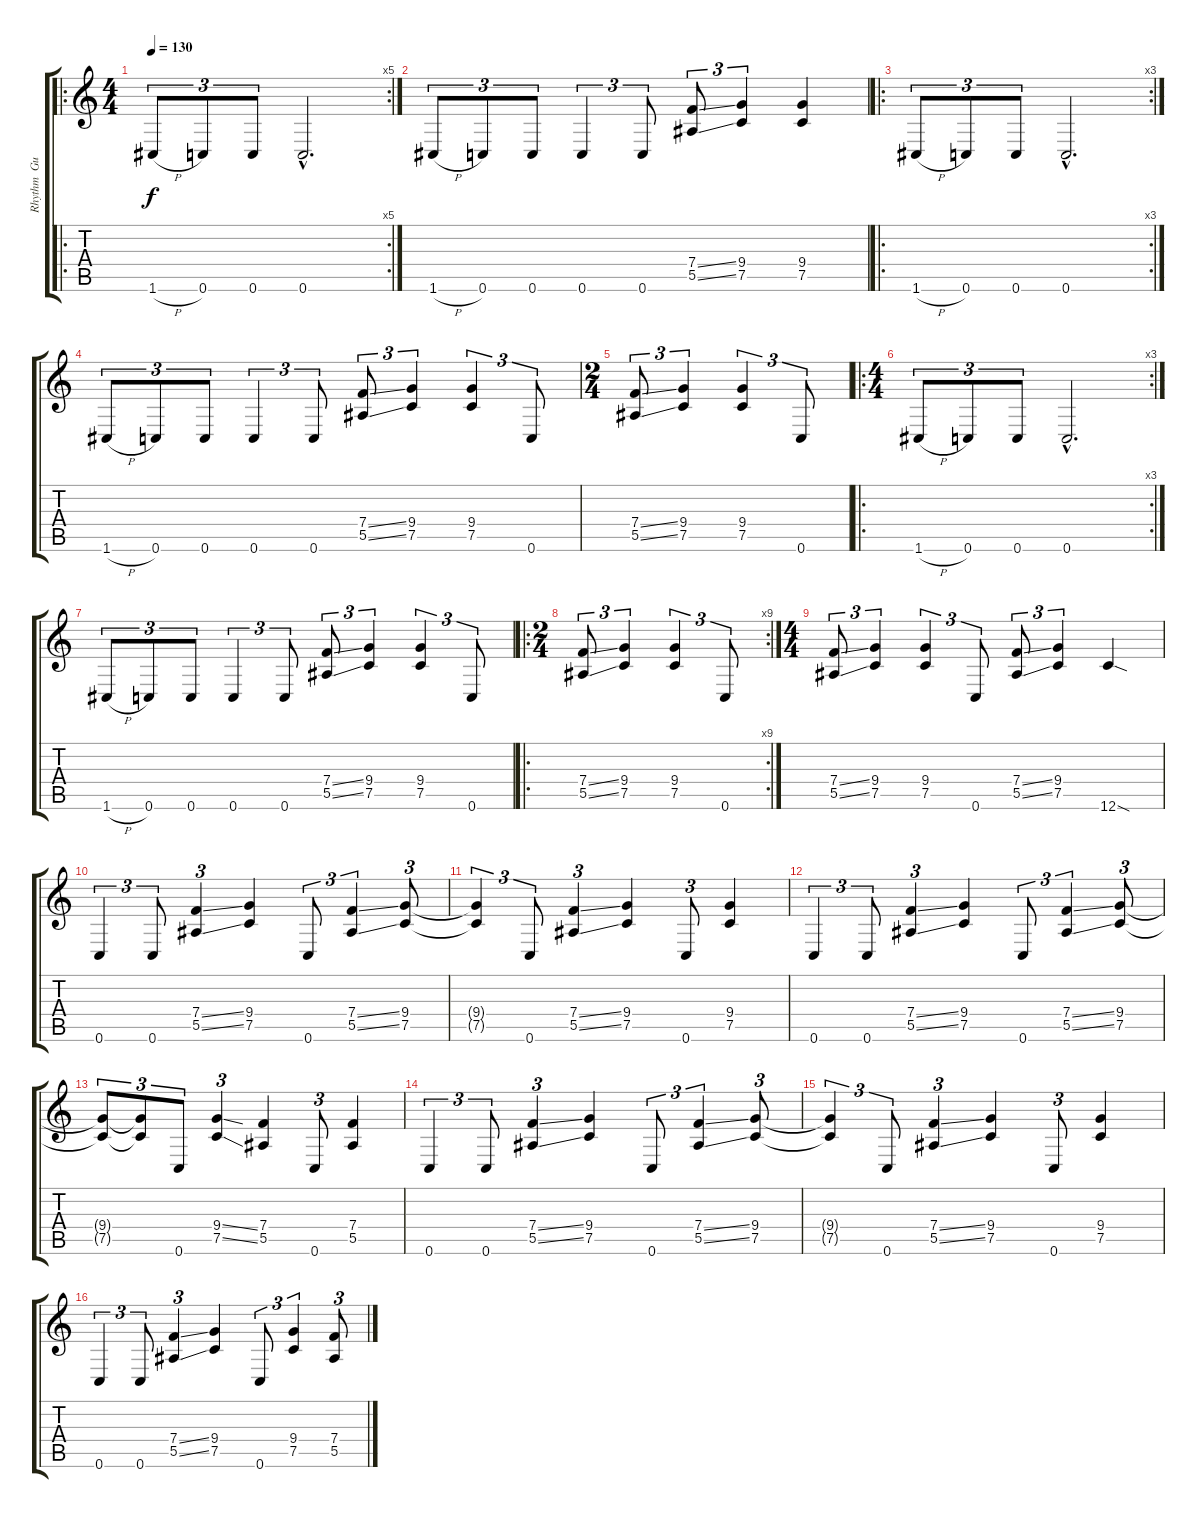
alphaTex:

\track ("Rhythm  Guitar" "Rhythm  Gu") {instrument distortionguitar}
\staff {score tabs}
\tuning (C4 G3 Eb3 Bb2 F2 C2) {hide}
\ro
\rc 5
\ts (4 4)
\tempo 130
\clef g2
\ks c
1.6{h}.8{tu (3 2) dy f instrument distortionguitar} 0.6.8{tu (3 2)} 0.6.8{tu (3 2)} 0.6{hac}.2{d} |
1.6{h}.8{tu (3 2)} 0.6.8{tu (3 2)} 0.6.8{tu (3 2)} 0.6.4{tu (3 2)} 0.6.8{tu (3 2)} (7.4{ss} 5.5{ss}).8{tu (3 2)} (9.4 7.5).4{tu (3 2)} (9.4 7.5).4 |
\ro
\rc 3
1.6{h}.8{tu (3 2)} 0.6.8{tu (3 2)} 0.6.8{tu (3 2)} 0.6{hac}.2{d} |
1.6{h}.8{tu (3 2)} 0.6.8{tu (3 2)} 0.6.8{tu (3 2)} 0.6.4{tu (3 2)} 0.6.8{tu (3 2)} (7.4{ss} 5.5{ss}).8{tu (3 2)} (9.4 7.5).4{tu (3 2)} (9.4 7.5).4{tu (3 2)} 0.6.8{tu (3 2)} |
\ts (2 4)
(7.4{ss} 5.5{ss}).8{tu (3 2)} (9.4 7.5).4{tu (3 2)} (9.4 7.5).4{tu (3 2)} 0.6.8{tu (3 2)} |
\ro
\rc 3
\ts (4 4)
1.6{h}.8{tu (3 2)} 0.6.8{tu (3 2)} 0.6.8{tu (3 2)} 0.6{hac}.2{d} |
1.6{h}.8{tu (3 2)} 0.6.8{tu (3 2)} 0.6.8{tu (3 2)} 0.6.4{tu (3 2)} 0.6.8{tu (3 2)} (7.4{ss} 5.5{ss}).8{tu (3 2)} (9.4 7.5).4{tu (3 2)} (9.4 7.5).4{tu (3 2)} 0.6.8{tu (3 2)} |
\ro
\rc 9
\ts (2 4)
(7.4{ss} 5.5{ss}).8{tu (3 2)} (9.4 7.5).4{tu (3 2)} (9.4 7.5).4{tu (3 2)} 0.6.8{tu (3 2)} |
\ts (4 4)
(7.4{ss} 5.5{ss}).8{tu (3 2)} (9.4 7.5).4{tu (3 2)} (9.4 7.5).4{tu (3 2)} 0.6.8{tu (3 2)} (7.4{ss} 5.5{ss}).8{tu (3 2)} (9.4 7.5).4{tu (3 2)} 12.6{sod}.4 |
0.6.4{tu (3 2)} 0.6.8{tu (3 2)} (7.4{ss} 5.5{ss}).4{tu (3 2)} (9.4 7.5).4 0.6.8{tu (3 2)} (7.4{ss} 5.5{ss}).4{tu (3 2)} (9.4 7.5).8{tu (3 2)} |
(9.4{t} 7.5{t}).4{tu (3 2)} 0.6.8{tu (3 2)} (7.4{ss} 5.5{ss}).4{tu (3 2)} (9.4 7.5).4 0.6.8{tu (3 2)} (9.4 7.5).4 |
0.6.4{tu (3 2)} 0.6.8{tu (3 2)} (7.4{ss} 5.5{ss}).4{tu (3 2)} (9.4 7.5).4 0.6.8{tu (3 2)} (7.4{ss} 5.5{ss}).4{tu (3 2)} (9.4 7.5).8{tu (3 2)} |
(9.4{t} 7.5{t}).8{tu (3 2)} (9.4{t} 7.5{t}).8{tu (3 2)} 0.6.8{tu (3 2)} (9.4{ss} 7.5{ss}).4{tu (3 2)} (7.4 5.5).4 0.6.8{tu (3 2)} (7.4 5.5).4 |
0.6.4{tu (3 2)} 0.6.8{tu (3 2)} (7.4{ss} 5.5{ss}).4{tu (3 2)} (9.4 7.5).4 0.6.8{tu (3 2)} (7.4{ss} 5.5{ss}).4{tu (3 2)} (9.4 7.5).8{tu (3 2)} |
(9.4{t} 7.5{t}).4{tu (3 2)} 0.6.8{tu (3 2)} (7.4{ss} 5.5{ss}).4{tu (3 2)} (9.4 7.5).4 0.6.8{tu (3 2)} (9.4 7.5).4 |
0.6.4{tu (3 2)} 0.6.8{tu (3 2)} (7.4{ss} 5.5{ss}).4{tu (3 2)} (9.4 7.5).4 0.6.8{tu (3 2)} (9.4 7.5).4{tu (3 2)} (7.4 5.5).8{tu (3 2)}
